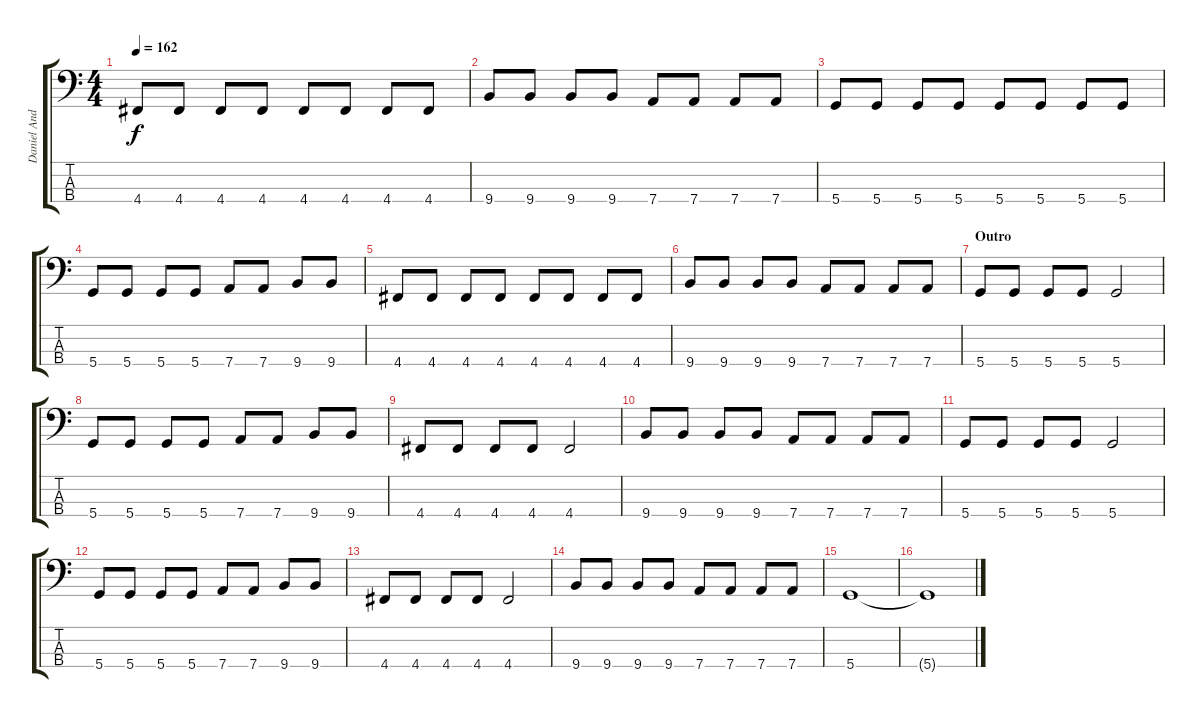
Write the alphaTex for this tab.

\track ("Daniel Anderson" "Daniel And") {instrument electricbassfinger}
\staff {score tabs}
\tuning (G2 D2 A1 D1) {hide}
\ts (4 4)
\tempo 162
\clef f4
\ks c
4.4.8{dy f} 4.4.8 4.4.8 4.4.8 4.4.8 4.4.8 4.4.8 4.4.8 |
9.4.8 9.4.8 9.4.8 9.4.8 7.4.8 7.4.8 7.4.8 7.4.8 |
5.4.8 5.4.8 5.4.8 5.4.8 5.4.8 5.4.8 5.4.8 5.4.8 |
5.4.8 5.4.8 5.4.8 5.4.8 7.4.8 7.4.8 9.4.8 9.4.8 |
4.4.8 4.4.8 4.4.8 4.4.8 4.4.8 4.4.8 4.4.8 4.4.8 |
9.4.8 9.4.8 9.4.8 9.4.8 7.4.8 7.4.8 7.4.8 7.4.8 |
\section ("" "Outro")
5.4.8 5.4.8 5.4.8 5.4.8 5.4.2 |
5.4.8 5.4.8 5.4.8 5.4.8 7.4.8 7.4.8 9.4.8 9.4.8 |
4.4.8 4.4.8 4.4.8 4.4.8 4.4.2 |
9.4.8 9.4.8 9.4.8 9.4.8 7.4.8 7.4.8 7.4.8 7.4.8 |
5.4.8 5.4.8 5.4.8 5.4.8 5.4.2 |
5.4.8 5.4.8 5.4.8 5.4.8 7.4.8 7.4.8 9.4.8 9.4.8 |
4.4.8 4.4.8 4.4.8 4.4.8 4.4.2 |
9.4.8 9.4.8 9.4.8 9.4.8 7.4.8 7.4.8 7.4.8 7.4.8 |
5.4.1 |
5.4{t}.1
